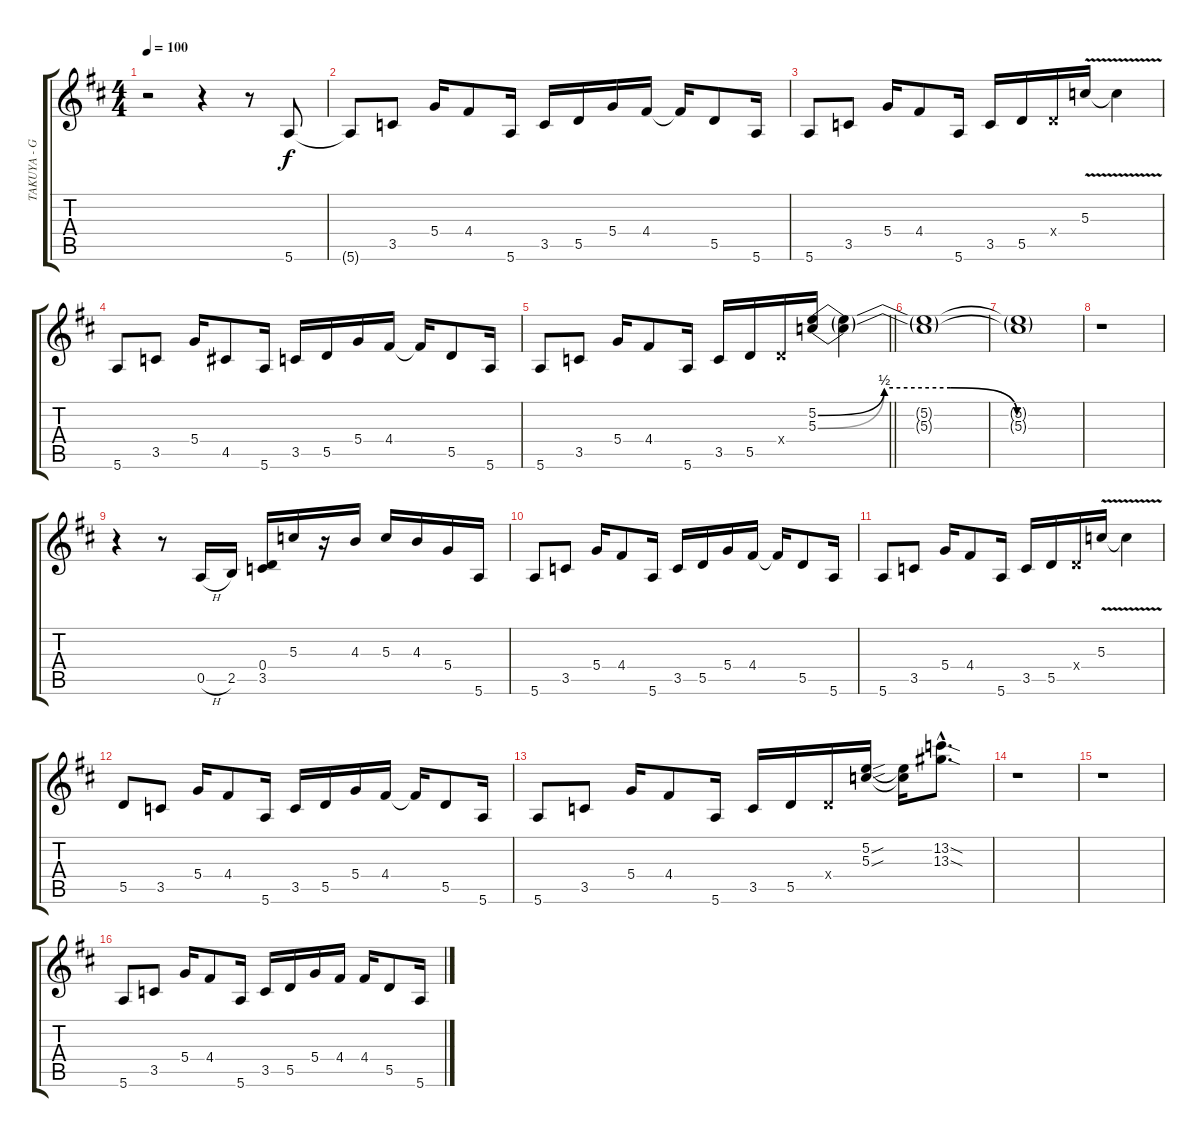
\track ("TAKUYA - Guitar 2" "TAKUYA - G") {instrument overdrivenguitar}
\staff {score tabs}
\tuning (E4 B3 G3 D3 A2 E2) {hide}
\ts (4 4)
\tempo 100
\clef g2
\ks d
r.2{dy f instrument overdrivenguitar} r.4 r.8 5.6.8 |
5.6{t}.8 3.5.8 5.4.16 4.4.8 5.6.16 3.5.16 5.5.16 5.4.16 4.4.16 4.4{t}.16 5.5.8 5.6.16 |
5.6.8 3.5.8 5.4.16 4.4.8 5.6.16 3.5.16 5.5.16 0.4{x}.16 5.3{v}.16 5.3{t}.4 |
5.6.8 3.5.8 5.4.16 4.5.8 5.6.16 3.5.16 5.5.16 5.4.16 4.4.16 4.4{t}.16 5.5.8 5.6.16 |
\barLineRight lightlight
5.6.8 3.5.8 5.4.16 4.4.8 5.6.16 3.5.16 5.5.16 0.4{x}.16 (5.2{be (custom 0 0 15 2 30 2 45 0 60 0)} 5.3{be (custom 0 0 15 2 30 2 45 0 60 0)}).16 (5.2{t} 5.3{t}).4 |
(5.2{t} 5.3{t}).1 |
(5.2{t} 5.3{t}).1 |
r.1 |
r.4 r.8 0.5{h}.16 2.5.16 (0.4 3.5).16 5.3.16 r.16 4.3.16 5.3.16 4.3.16 5.4.16 5.6.16 |
5.6.8 3.5.8 5.4.16 4.4.8 5.6.16 3.5.16 5.5.16 5.4.16 4.4.16 4.4{t}.16 5.5.8 5.6.16 |
5.6.8 3.5.8 5.4.16 4.4.8 5.6.16 3.5.16 5.5.16 0.4{x}.16 5.3{v}.16 5.3{t}.4 |
5.5.8 3.5.8 5.4.16 4.4.8 5.6.16 3.5.16 5.5.16 5.4.16 4.4.16 4.4{t}.16 5.5.8 5.6.16 |
5.6.8 3.5.8 5.4.16 4.4.8 5.6.16 3.5.16 5.5.16 0.4{x}.16 (5.2{sou} 5.3{sou}).16 (5.2{t} 5.3{t}).16 (13.2{sod hac} 13.3{sod hac}).8{d} |
r.1 |
r.1 |
5.6.8 3.5.8 5.4.16 4.4.8 5.6.16 3.5.16 5.5.16 5.4.16 4.4.16 4.4.16 5.5.8 5.6.16
